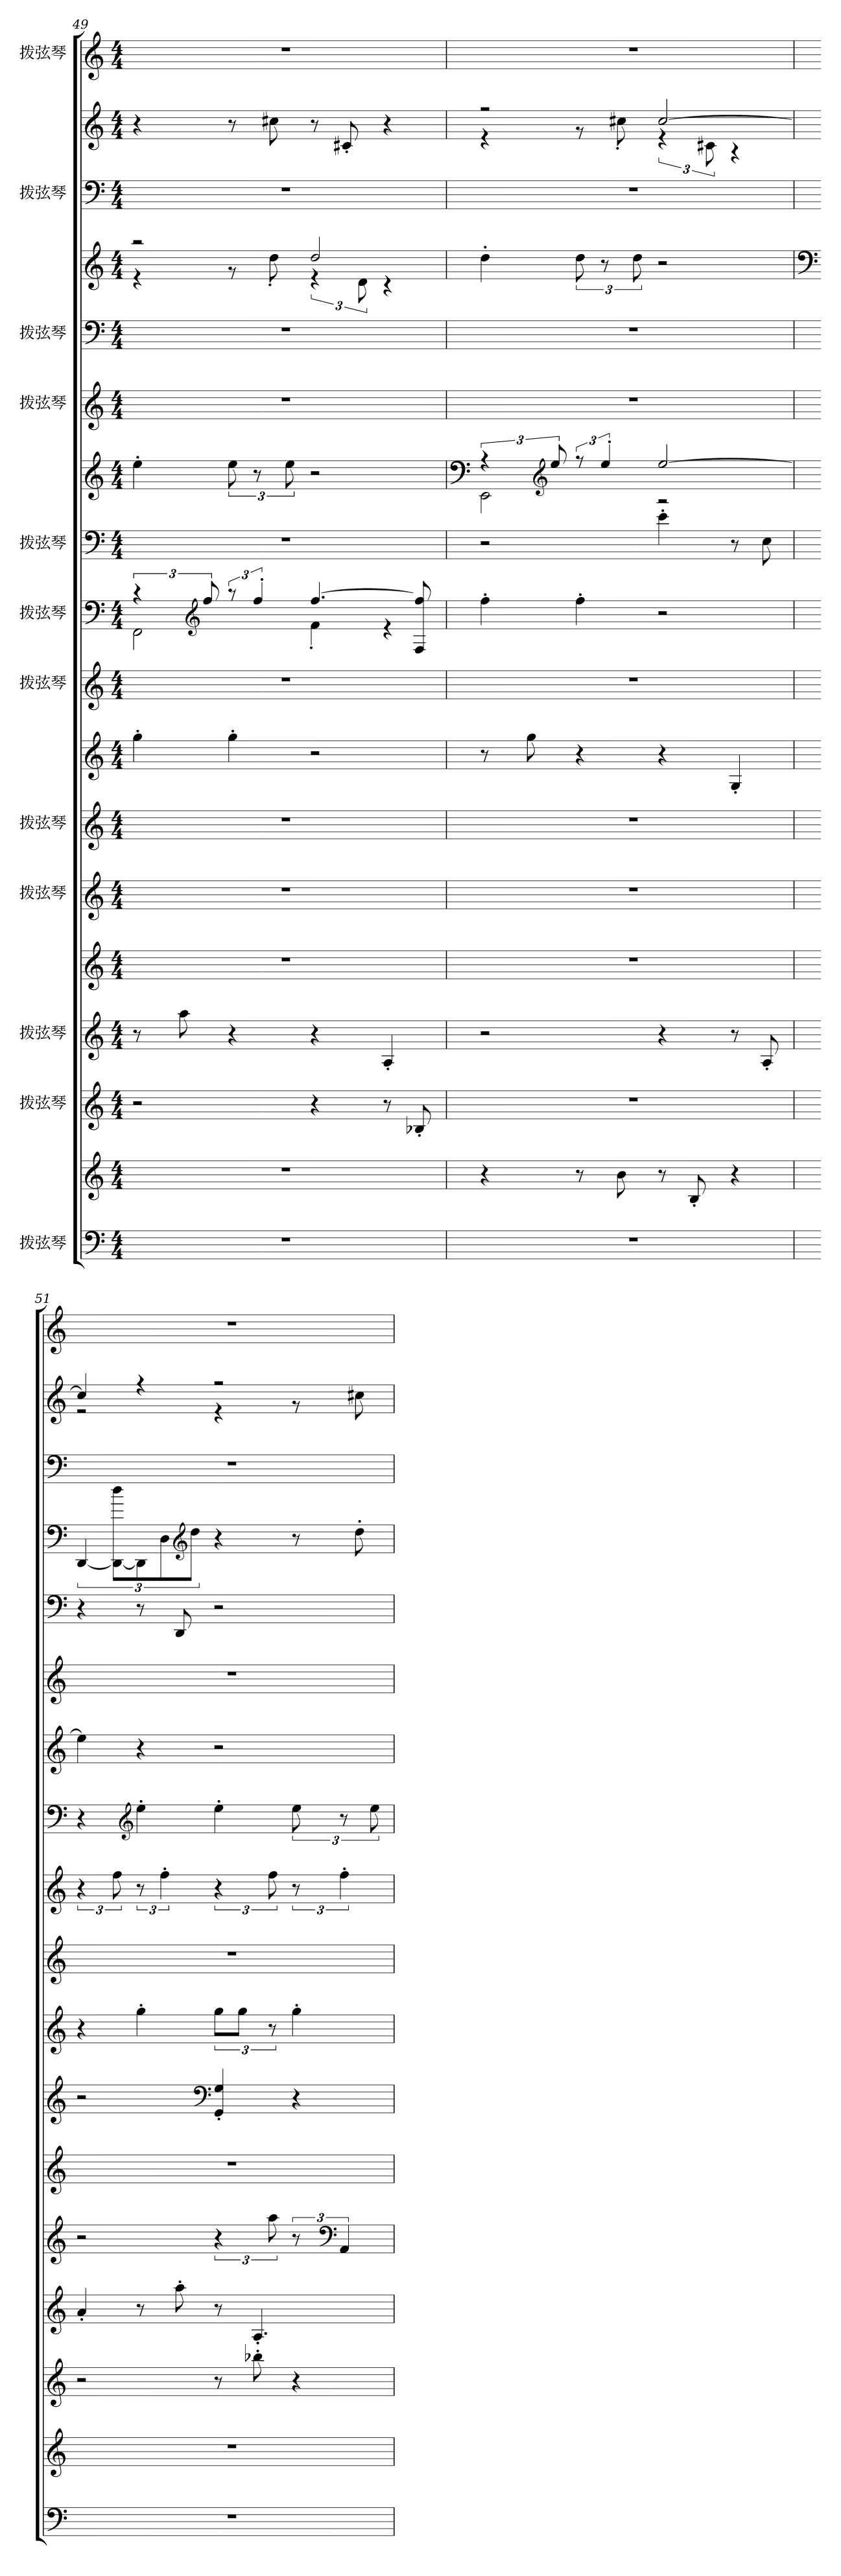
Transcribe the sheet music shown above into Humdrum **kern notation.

**kern	**kern	**kern	**kern	**kern	**kern	**kern	**kern	**kern	**kern	**kern	**kern	**kern	**kern	**kern	**kern	**kern	**kern
*part12	*part12	*part11	*part10	*part10	*part9	*part8	*part8	*part7	*part6	*part5	*part5	*part4	*part3	*part3	*part2	*part2	*part1
*staff18	*staff17	*staff16	*staff15	*staff14	*staff13	*staff12	*staff11	*staff10	*staff9	*staff8	*staff7	*staff6	*staff5	*staff4	*staff3	*staff2	*staff1
*I"拨弦琴	*	*I"拨弦琴	*I"拨弦琴	*	*I"拨弦琴	*I"拨弦琴	*	*I"拨弦琴	*I"拨弦琴	*I"拨弦琴	*	*I"拨弦琴	*I"拨弦琴	*	*I"拨弦琴	*	*I"拨弦琴
*clefF4	*clefG2	*clefG2	*clefG2	*clefG2	*clefG2	*clefG2	*clefG2	*clefG2	*clefF4	*clefF4	*clefG2	*clefG2	*clefF4	*clefG2	*clefF4	*clefG2	*clefG2
*k[]	*k[]	*k[]	*k[]	*k[]	*k[]	*k[]	*k[]	*k[]	*k[]	*k[]	*k[]	*k[]	*k[]	*k[]	*k[]	*k[]	*k[]
*M4/4	*M4/4	*M4/4	*M4/4	*M4/4	*M4/4	*M4/4	*M4/4	*M4/4	*M4/4	*M4/4	*M4/4	*M4/4	*M4/4	*M4/4	*M4/4	*M4/4	*M4/4
=49	=49	=49	=49	=49	=49	=49	=49	=49	=49	=49	=49	=49	=49	=49	=49	=49	=49
*	*	*	*	*	*	*	*	*	*^	*	*	*	*	*^	*	*	*
1r	1r	2r	8r	1r	1r	1r	4gg'\	1r	6r	2FF\	1r	4ee'\	1r	1r	2r	4r	1r	4r	1r
.	.	.	8aa\	.	.	.	.	.	.	.	.	.	.	.	.	.	.	.	.
*	*	*	*	*	*	*	*	*	*clefG2	*	*	*	*	*	*	*	*	*	*
.	.	.	.	.	.	.	.	.	12ff/	.	.	.	.	.	.	.	.	.	.
.	.	.	4r	.	.	.	4gg'\	.	12r	.	.	12ee\	.	.	.	8r	.	8r	.
.	.	.	.	.	.	.	.	.	6ff'/	.	.	12r	.	.	.	.	.	.	.
.	.	.	.	.	.	.	.	.	.	.	.	.	.	.	.	8dd'\	.	8cc#X\	.
.	.	.	.	.	.	.	.	.	.	.	.	12ee\	.	.	.	.	.	.	.
.	.	4r	4r	.	.	.	2r	.	[4.ff/	4f'\	.	2r	.	.	2dd/	6r	.	8r	.
.	.	.	.	.	.	.	.	.	.	.	.	.	.	.	.	.	.	8c#X'/	.
.	.	.	.	.	.	.	.	.	.	.	.	.	.	.	.	12d\	.	.	.
.	.	8r	4A'/	.	.	.	.	.	.	4r	.	.	.	.	.	4r	.	4r	.
.	.	8B-X'/	.	.	.	.	.	.	8F/ 8ff/]	.	.	.	.	.	.	.	.	.	.
*	*	*	*	*	*	*	*	*	*v	*v	*	*	*	*	*v	*v	*	*	*
!!LO:PB:g=z
=50	=50	=50	=50	=50	=50	=50	=50	=50	=50	=50	=50	=50	=50	=50	=50	=50	=50
*	*	*	*	*	*	*	*	*	*	*	*clefF4	*	*	*	*	*	*
*	*	*	*	*	*	*	*	*	*	*	*^	*	*	*	*	*^	*
1r	4r	1r	2r	1r	1r	1r	8r	1r	4ff'\	2r	6r	2EE\	1r	1r	4dd'\	1r	2r	4r	1r
.	.	.	.	.	.	.	8gg\	.	.	.	.	.	.	.	.	.	.	.	.
*	*	*	*	*	*	*	*	*	*	*	*clefG2	*	*	*	*	*	*	*	*
.	.	.	.	.	.	.	.	.	.	.	12ee/	.	.	.	.	.	.	.	.
.	8r	.	.	.	.	.	4r	.	4ff'\	.	12r	.	.	.	12dd\	.	.	8r	.
.	.	.	.	.	.	.	.	.	.	.	6ee'/	.	.	.	12r	.	.	.	.
.	8b\	.	.	.	.	.	.	.	.	.	.	.	.	.	.	.	.	8cc#X'\	.
.	.	.	.	.	.	.	.	.	.	.	.	.	.	.	12dd\	.	.	.	.
.	8r	.	4r	.	.	.	4r	.	2r	4e'\	[2ee/	2r	.	.	2r	.	[2cc#/	6r	.
.	8B'/	.	.	.	.	.	.	.	.	.	.	.	.	.	.	.	.	.	.
.	.	.	.	.	.	.	.	.	.	.	.	.	.	.	.	.	.	12c#X\	.
.	4r	.	8r	.	.	.	4G'/	.	.	8r	.	.	.	.	.	.	.	4r	.
.	.	.	8A'/	.	.	.	.	.	.	8E\	.	.	.	.	.	.	.	.	.
*	*	*	*	*	*	*	*	*	*	*	*v	*v	*	*	*	*	*	*	*
=51	=51	=51	=51	=51	=51	=51	=51	=51	=51	=51	=51	=51	=51	=51	=51	=51	=51	=51
*	*	*	*	*	*	*	*	*	*	*	*	*	*	*clefF4	*	*	*	*
1r	1r	2r	4a'/	2r	1r	2r	4r	1r	6r	4r	4ee\]	1r	4r	[6DD/	1r	4cc#/]	2r	1r
.	.	.	.	.	.	.	.	.	12ff\	.	.	.	.	12DD\_ 12dd\L	.	.	.	.
*	*	*	*	*	*	*	*	*	*	*clefG2	*	*	*	*	*	*	*	*
.	.	.	8r	.	.	.	4gg'\	.	12r	4ee'\	4r	.	8r	12DD\]	.	4r	.	.
.	.	.	.	.	.	.	.	.	6ff'\	.	.	.	.	12D\	.	.	.	.
.	.	.	8aa'\	.	.	.	.	.	.	.	.	.	8DD/	.	.	.	.	.
*	*	*	*	*	*	*	*	*	*	*	*	*	*	*clefG2	*	*	*	*
.	.	.	.	.	.	.	.	.	.	.	.	.	.	12dd\J	.	.	.	.
*	*	*	*	*	*	*clefF4	*	*	*	*	*	*	*	*	*	*	*	*
.	.	8r	8r	6r	.	4GG/' 4G/'	12gg\L	.	6r	4ee'\	2r	.	2r	4r	.	2r	4r	.
.	.	.	.	.	.	.	12gg\J	.	.	.	.	.	.	.	.	.	.	.
.	.	8bb-X'\	4.A'/	.	.	.	.	.	.	.	.	.	.	.	.	.	.	.
.	.	.	.	12aa\	.	.	12r	.	12ff\	.	.	.	.	.	.	.	.	.
.	.	4r	.	12r	.	4r	4gg'\	.	12r	12ee\	.	.	.	8r	.	.	8r	.
*	*	*	*	*clefF4	*	*	*	*	*	*	*	*	*	*	*	*	*	*
.	.	.	.	6AA/	.	.	.	.	6ff'\	12r	.	.	.	.	.	.	.	.
.	.	.	.	.	.	.	.	.	.	.	.	.	.	8dd'\	.	.	8cc#X\	.
.	.	.	.	.	.	.	.	.	.	12ee\	.	.	.	.	.	.	.	.
*	*	*	*	*	*	*	*	*	*	*	*	*	*	*	*	*v	*v	*
=	=	=	=	=	=	=	=	=	=	=	=	=	=	=	=	=	=
*-	*-	*-	*-	*-	*-	*-	*-	*-	*-	*-	*-	*-	*-	*-	*-	*-	*-
